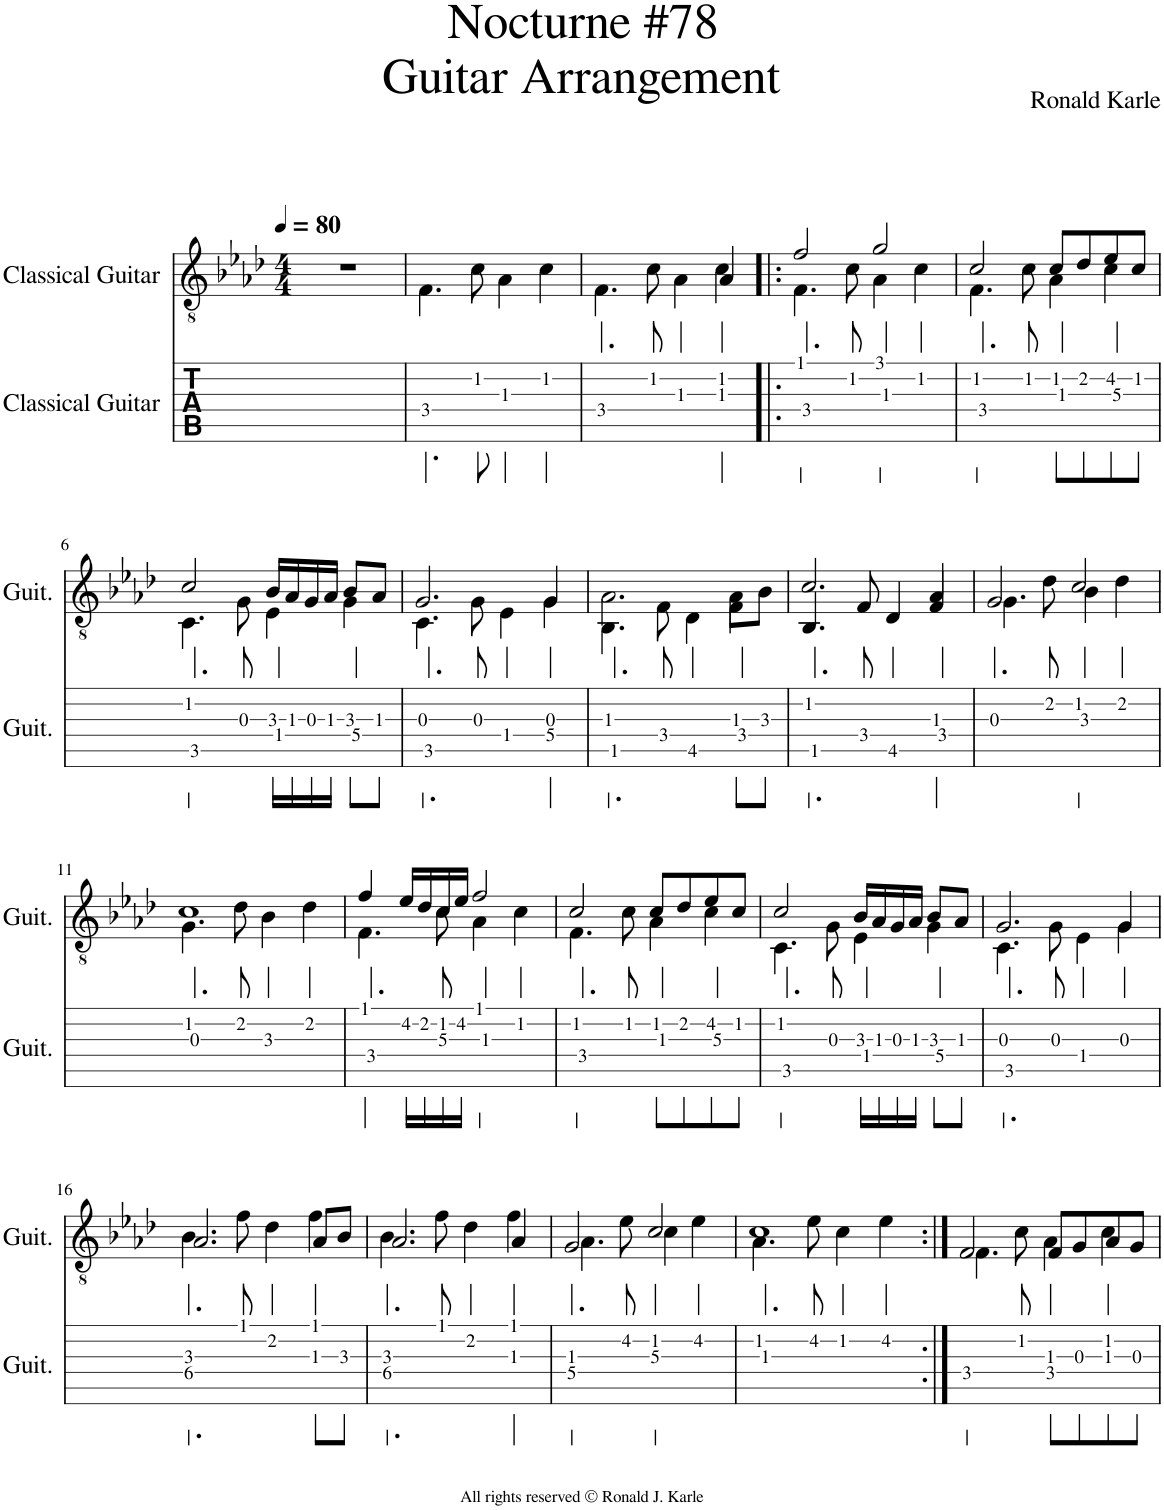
**kern	**kern
*part2	*part1
*staff2	*staff1
*I"Classical Guitar	*I"Classical Guitar
*I'Guit.	*I'Guit.
*stria6	*
*	*clefGv2
*k[b-e-a-d-]	*k[b-e-a-d-]
*M4/4	*M4/4
*MM80	*MM80
=1	=1
1r	1r
=2	=2
4.F\	4.F\
8c\	8c\
4A-\	4A-\
4c\	4c\
=3	=3
*^	*^
4.F/	2.ryy	4.F\	2.ryy
8c/	.	8c\	.
4A-/	.	4A-\	.
4c/	4A-\	4c\	4A-/
=4!|:	=4!|:	=4!|:	=4!|:
4.F/	2f\	4.F\	2f/
8c/	.	8c\	.
4A-/	2g\	4A-\	2g/
4c/	.	4c\	.
=5	=5	=5	=5
4.F/	2c\	4.F\	2c/
8c/	.	8c\	.
4A-/	8c\L	4A-\	8c/L
.	8d-\	.	8d-/
4c/	8e-\	4c\	8e-/
.	8c\J	.	8c/J
!!LO:LB:g=z	!!
=6	=6	=6	=6
4.C/	2c\	4.C\	2c/
8G/	.	8G\	.
4E-/	16B-\LL	4E-\	16B-/LL
.	16A-\	.	16A-/
.	16G\	.	16G/
.	16A-\JJ	.	16A-/JJ
4G/	8B-\L	4G\	8B-/L
.	8A-\J	.	8A-/J
=7	=7	=7	=7
4.C/	2.G\	4.C\	2.G/
8G/	.	8G\	.
4E-/	.	4E-\	.
4G/	4G\	4G\	4G/
=8	=8	=8	=8
4.BB-/	2.A-\	4.BB-\	2.A-\
8F/	.	8F\	.
4D-/	.	4D-\	.
4F/	8A-\L	4F\	8A-\L
.	8B-\J	.	8B-\J
=9	=9	=9	=9
4.BB-/	2.c\	4.BB-/	2.c/
8F/	.	8F/	.
4D-/	.	4D-/	.
4F/	4A-\	4F/	4A-/
=10	=10	=10	=10
4.G/	2r	4.G\	2G/
8d-/	.	8d-\	.
4B-/	2c\	4B-\	2c/
4d-/	.	4d-\	.
!!LO:LB:g=z	!!
=11	=11	=11	=11
4.G/	1c	4.G\	1c
8d-/	.	8d-\	.
4B-/	.	4B-\	.
4d-/	.	4d-\	.
=12	=12	=12	=12
4.F/	4f\	4.F\	4f/
.	16e-\LL	.	16e-/LL
.	16d-\	.	16d-/
8c/	16c\	8c\	16c/
.	16e-\JJ	.	16e-/JJ
4A-/	2f\	4A-\	2f/
4c/	.	4c\	.
=13	=13	=13	=13
4.F/	2c\	4.F\	2c/
8c/	.	8c\	.
4A-/	8c\L	4A-\	8c/L
.	8d-\	.	8d-/
4c/	8e-\	4c\	8e-/
.	8c\J	.	8c/J
=14	=14	=14	=14
4.C/	2c\	4.C\	2c/
8G/	.	8G\	.
4E-/	16B-\LL	4E-\	16B-/LL
.	16A-\	.	16A-/
.	16G\	.	16G/
.	16A-\JJ	.	16A-/JJ
4G/	8B-\L	4G\	8B-/L
.	8A-\J	.	8A-/J
=15	=15	=15	=15
4.C/	2.G\	4.C\	2.G/
8G/	.	8G\	.
4E-/	.	4E-\	.
4G/	4r	4G\	4G/
!!LO:LB:g=z	!!
=16	=16	=16	=16
4.B-/	2.A-\	4.B-\	2.A-/
8f/	.	8f\	.
4d-/	.	4d-\	.
4f/	8A-\L	4f\	8A-/L
.	8B-\J	.	8B-/J
=17	=17	=17	=17
4.B-/	2.A-\	4.B-\	2.A-/
8f/	.	8f\	.
4d-/	.	4d-\	.
4f/	4A-\	4f\	4A-/
=18	=18	=18	=18
4.A-/	2G\	4.A-\	2G/
8e-/	.	8e-\	.
4c/	2c\	4c\	2c/
4e-/	.	4e-\	.
=19	=19	=19	=19
4.A-/	1c	4.A-\	1c
8e-/	.	8e-\	.
4c/	.	4c\	.
4e-/	.	4e-\	.
=20:|!	=20:|!	=20:|!	=20:|!
4.r	2F\	4.F\	2F/
8c/	.	8c\	.
4A-/	8F\L	4A-\	8F/L
.	8G\	.	8G/
4c/	8A-\	4c\	8A-/
.	8G\J	.	8G/J
*v	*v	*	*
*	*v	*v
=	=
*-	*-
